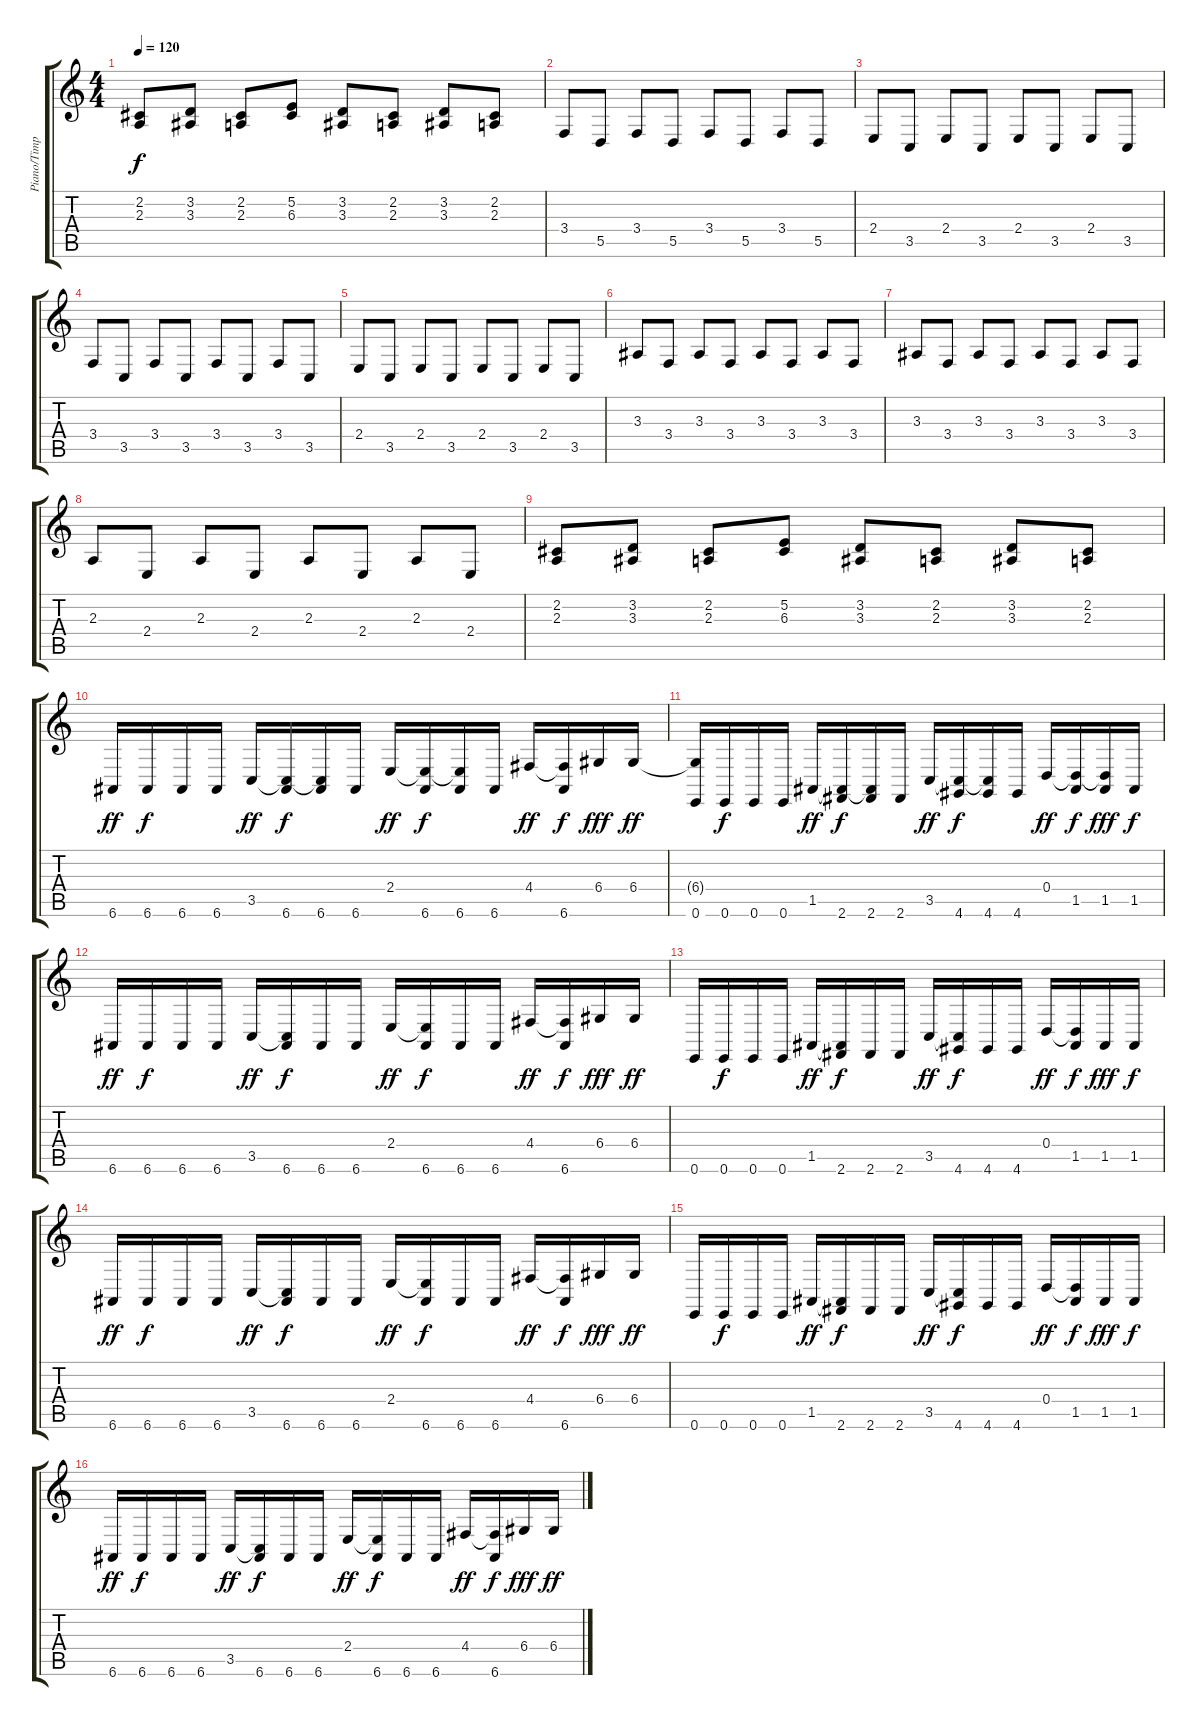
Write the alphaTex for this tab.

\track ("Piano/Timpani" "Piano/Timp") {instrument acousticgrandpiano}
\staff {score tabs}
\tuning (E4 B3 G3 D3 A2 E2) {hide}
\ts (4 4)
\tempo 120
\clef g2
\ks c
(2.2 2.3).8{dy f} (3.2 3.3).8 (2.2 2.3).8 (5.2 6.3).8 (3.2 3.3).8 (2.2 2.3).8 (3.2 3.3).8 (2.2 2.3).8 |
3.4.8 5.5.8 3.4.8 5.5.8 3.4.8 5.5.8 3.4.8 5.5.8 |
2.4.8 3.5.8 2.4.8 3.5.8 2.4.8 3.5.8 2.4.8 3.5.8 |
3.4.8 3.5.8 3.4.8 3.5.8 3.4.8 3.5.8 3.4.8 3.5.8 |
2.4.8 3.5.8 2.4.8 3.5.8 2.4.8 3.5.8 2.4.8 3.5.8 |
3.3.8 3.4.8 3.3.8 3.4.8 3.3.8 3.4.8 3.3.8 3.4.8 |
3.3.8 3.4.8 3.3.8 3.4.8 3.3.8 3.4.8 3.3.8 3.4.8 |
2.3.8 2.4.8 2.3.8 2.4.8 2.3.8 2.4.8 2.3.8 2.4.8 |
(2.2 2.3).8 (3.2 3.3).8 (2.2 2.3).8 (5.2 6.3).8 (3.2 3.3).8 (2.2 2.3).8 (3.2 3.3).8 (2.2 2.3).8 |
6.6.16{dy ff volume 12 balance 9} 6.6.16{dy f} 6.6.16 6.6.16 3.5.16{dy ff} (3.5{t} 6.6).16{dy f} (3.5{t} 6.6).16 6.6.16 2.4.16{dy ff} (2.4{t} 6.6).16{dy f} (2.4{t} 6.6).16 6.6.16 4.4.16{dy ff} (4.4{t} 6.6).16{dy f} 6.4.16{dy fff} 6.4.16{dy ff} |
(6.4{t} 0.6).16 0.6.16{dy f} 0.6.16 0.6.16 1.5.16{dy ff} (1.5{t} 2.6).16{dy f} (1.5{t} 2.6).16 2.6.16 3.5.16{dy ff} (3.5{t} 4.6).16{dy f} (3.5{t} 4.6).16 4.6.16 0.4.16{dy ff} (0.4{t} 1.5).16{dy f} (0.4{t} 1.5).16{dy fff} 1.5.16{dy f} |
6.6.16{dy ff volume 11} 6.6.16{dy f} 6.6.16 6.6.16 3.5.16{dy ff} (3.5{t} 6.6).16{dy f} 6.6.16 6.6.16 2.4.16{dy ff} (2.4{t} 6.6).16{dy f} 6.6.16 6.6.16 4.4.16{dy ff} (4.4{t} 6.6).16{dy f} 6.4.16{dy fff} 6.4.16{dy ff} |
0.6.16 0.6.16{dy f} 0.6.16 0.6.16 1.5.16{dy ff} (1.5{t} 2.6).16{dy f} 2.6.16 2.6.16 3.5.16{dy ff} (3.5{t} 4.6).16{dy f} 4.6.16 4.6.16 0.4.16{dy ff} (0.4{t} 1.5).16{dy f} 1.5.16{dy fff} 1.5.16{dy f} |
6.6.16{dy ff} 6.6.16{dy f} 6.6.16 6.6.16 3.5.16{dy ff} (3.5{t} 6.6).16{dy f} 6.6.16 6.6.16 2.4.16{dy ff} (2.4{t} 6.6).16{dy f} 6.6.16 6.6.16 4.4.16{dy ff} (4.4{t} 6.6).16{dy f} 6.4.16{dy fff} 6.4.16{dy ff} |
0.6.16 0.6.16{dy f} 0.6.16 0.6.16 1.5.16{dy ff} (1.5{t} 2.6).16{dy f} 2.6.16 2.6.16 3.5.16{dy ff} (3.5{t} 4.6).16{dy f} 4.6.16 4.6.16 0.4.16{dy ff} (0.4{t} 1.5).16{dy f} 1.5.16{dy fff} 1.5.16{dy f} |
6.6.16{dy ff} 6.6.16{dy f} 6.6.16 6.6.16 3.5.16{dy ff} (3.5{t} 6.6).16{dy f} 6.6.16 6.6.16 2.4.16{dy ff} (2.4{t} 6.6).16{dy f} 6.6.16 6.6.16 4.4.16{dy ff} (4.4{t} 6.6).16{dy f} 6.4.16{dy fff} 6.4.16{dy ff}
